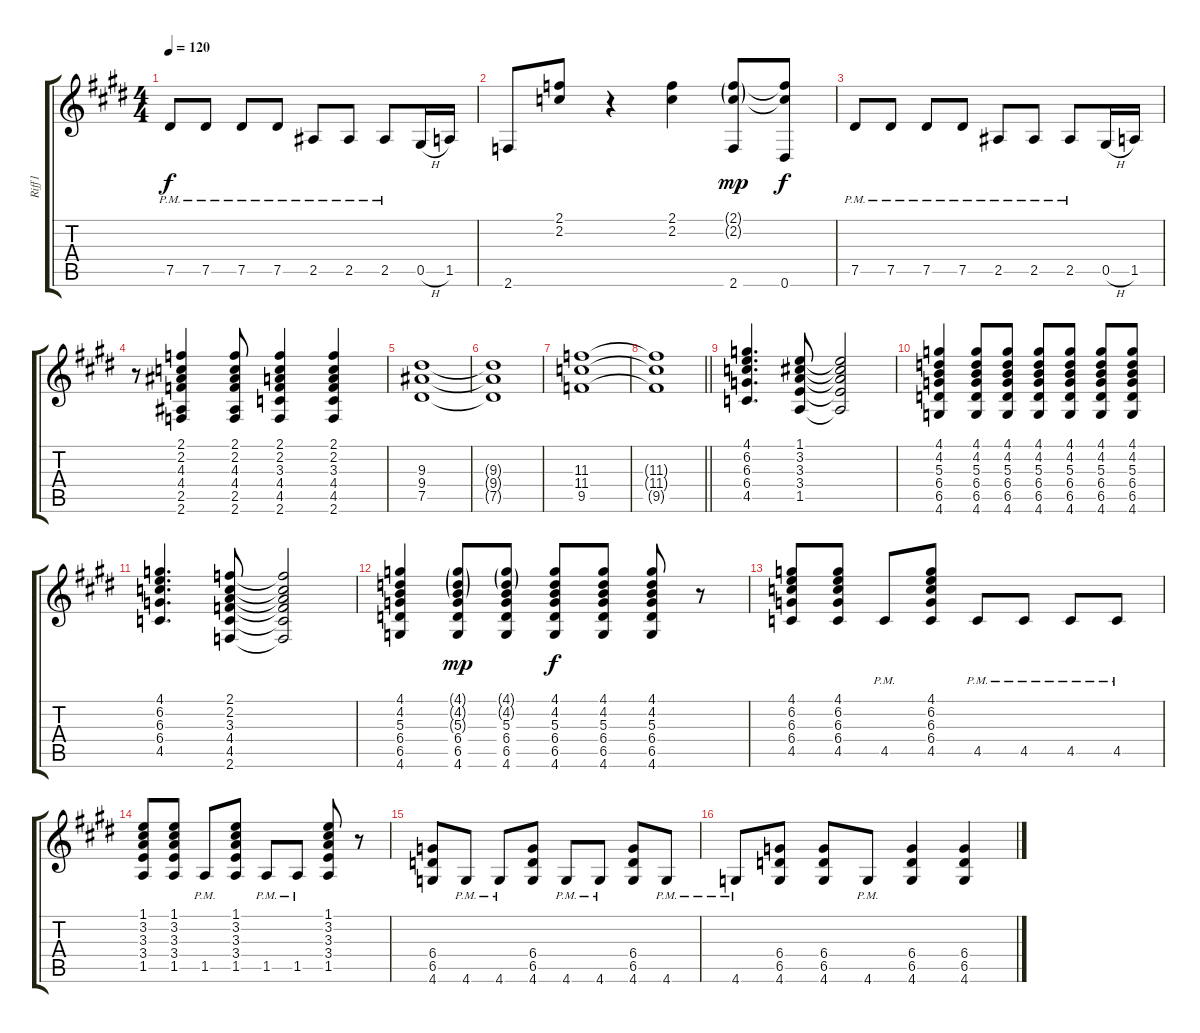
\track ("Riff1" "Riff1") {instrument distortionguitar}
\staff {score tabs}
\tuning (Eb4 Bb3 Gb3 Db3 Ab2 Eb2) {hide}
\ts (4 4)
\tempo 120
\clef g2
\ks c#minor
7.5{pm}.8{dy f} 7.5{pm}.8 7.5{pm}.8 7.5{pm}.8 2.5{pm}.8 2.5{pm}.8 2.5{pm}.8 0.5{h}.16 1.5.16 |
\ks e
2.6.8 (2.1 2.2).8 r.4 (2.1 2.2).4 (2.1{g} 2.2{g} 2.6).8{dy mp} (2.1{t} 2.2{t} 0.6).8{dy f} |
\ks c#minor
7.5{pm}.8 7.5{pm}.8 7.5{pm}.8 7.5{pm}.8 2.5{pm}.8 2.5{pm}.8 2.5{pm}.8 0.5{h}.16 1.5.16 |
\ks e
r.8 (2.1 2.2 4.3 4.4 2.5 2.6).4 (2.1 2.2 4.3 4.4 2.5 2.6).8 (2.1 2.2 3.3 4.4 4.5 2.6).4 (2.1 2.2 3.3 4.4 4.5 2.6).4 |
(9.3 9.4 7.5).1 |
(9.3{t} 9.4{t} 7.5{t}).1 |
(11.3 11.4 9.5).1 |
\barLineRight lightlight
\ks c#minor
(11.3{t} 11.4{t} 9.5{t}).1 |
\ks e
(4.1 6.2 6.3 6.4 4.5).4{d} (1.1 3.2 3.3 3.4 1.5).8 (1.1{t} 3.2{t} 3.3{t} 3.4{t} 1.5{t}).2 |
(4.1 4.2 5.3 6.4 6.5 4.6).4 (4.1 4.2 5.3 6.4 6.5 4.6).8 (4.1 4.2 5.3 6.4 6.5 4.6).8 (4.1 4.2 5.3 6.4 6.5 4.6).8 (4.1 4.2 5.3 6.4 6.5 4.6).8 (4.1 4.2 5.3 6.4 6.5 4.6).8 (4.1 4.2 5.3 6.4 6.5 4.6).8 |
(4.1 6.2 6.3 6.4 4.5).4{d} (2.1 2.2 3.3 4.4 4.5 2.6).8 (2.1{t} 2.2{t} 3.3{t} 4.4{t} 4.5{t} 2.6{t}).2 |
(4.1 4.2 5.3 6.4 6.5 4.6).4 (4.1{g} 4.2{g} 5.3{g} 6.4 6.5 4.6).8{dy mp} (4.1{g} 4.2{g} 5.3 6.4 6.5 4.6).8 (4.1 4.2 5.3 6.4 6.5 4.6).8{dy f} (4.1 4.2 5.3 6.4 6.5 4.6).8 (4.1 4.2 5.3 6.4 6.5 4.6).8 r.8 |
(4.1 6.2 6.3 6.4 4.5).8 (4.1 6.2 6.3 6.4 4.5).8 4.5{pm}.8 (4.1 6.2 6.3 6.4 4.5).8 4.5{pm}.8 4.5{pm}.8 4.5{pm}.8 4.5{pm}.8 |
(1.1 3.2 3.3 3.4 1.5).8 (1.1 3.2 3.3 3.4 1.5).8 1.5{pm}.8 (1.1 3.2 3.3 3.4 1.5).8 1.5{pm}.8 1.5{pm}.8 (1.1 3.2 3.3 3.4 1.5).8 r.8 |
(6.4 6.5 4.6).8 4.6{pm}.8 4.6{pm}.8 (6.4 6.5 4.6).8 4.6{pm}.8 4.6{pm}.8 (6.4 6.5 4.6).8 4.6{pm}.8 |
4.6{pm}.8 (6.4 6.5 4.6).8 (6.4 6.5 4.6).8 4.6{pm}.8 (6.4 6.5 4.6).4 (6.4 6.5 4.6).4
